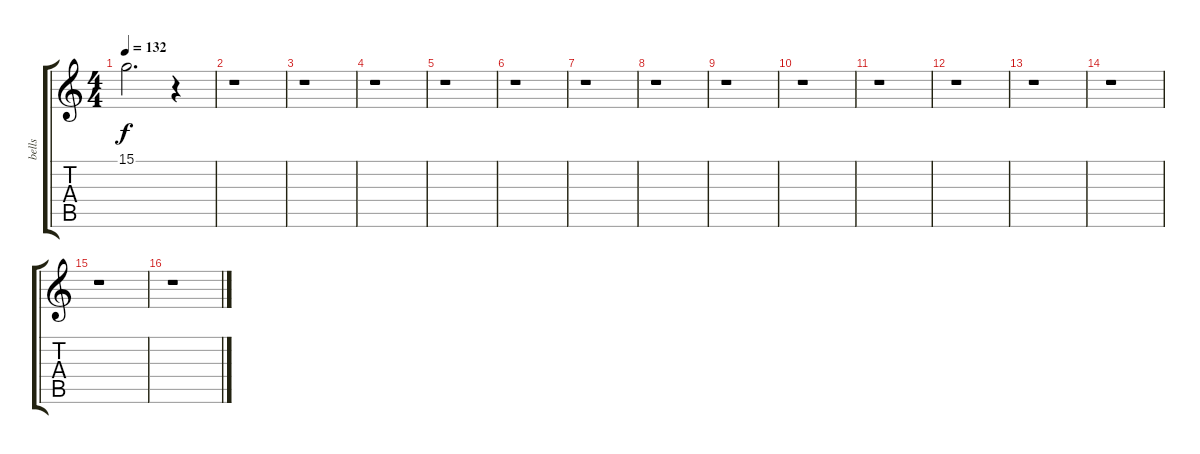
\track ("bells" "bells") {instrument tubularbells}
\staff {score tabs}
\tuning (E4 B3 G3 D3 A2 E2) {hide}
\ts (4 4)
\tempo 132
\clef g2
\ks c
15.1{t}.2{d dy f} r.4 |
r.1 |
r.1 |
r.1 |
r.1 |
r.1 |
r.1 |
r.1 |
r.1 |
r.1 |
r.1 |
r.1 |
r.1 |
r.1 |
r.1 |
r.1
